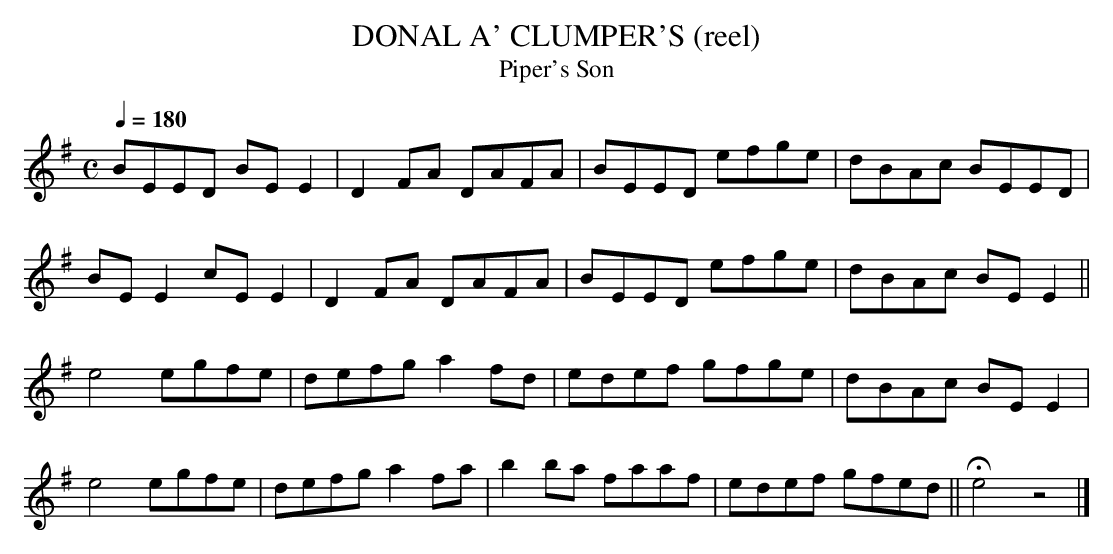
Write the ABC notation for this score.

X:1
T:DONAL A' CLUMPER'S (reel)
T:Piper's Son
M:C
Q:1/4=180
K:Em
BEED BEE2|D2FA DAFA|BEED efge|dBAc BEED|
BEE2 cEE2|D2FA DAFA|BEED efge|dBAc BEE2||
e4 egfe|defg a2fd|edef gfge|dBAc BEE2|
e4 egfe|defg a2fa|b2ba faaf|edef gfed||He4z4|]
